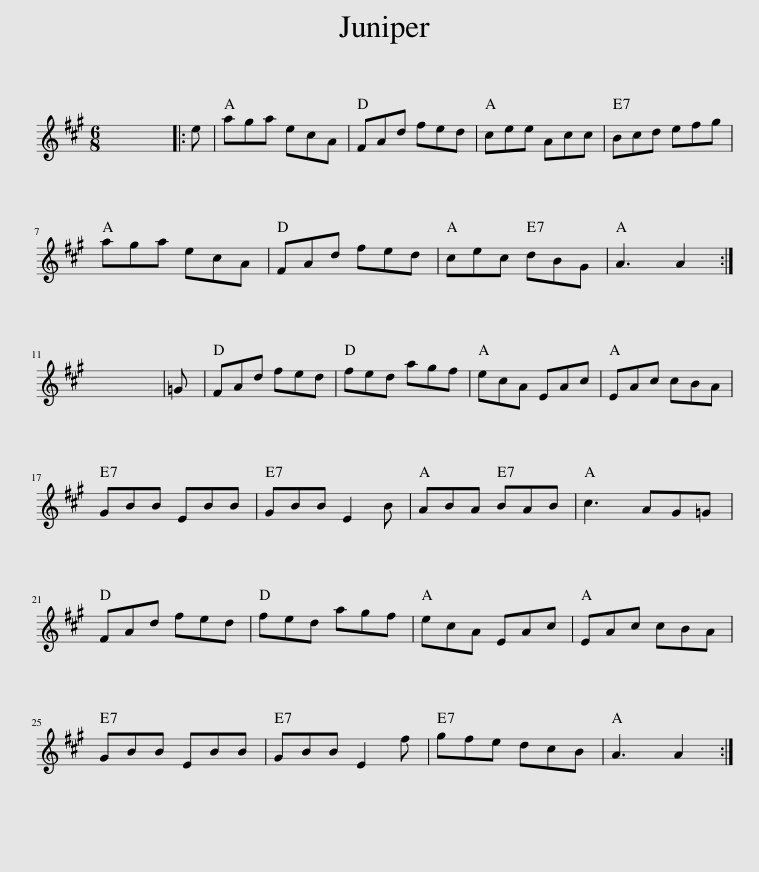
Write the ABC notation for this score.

X:1
L:1/8
M:6/8
I:linebreak $
K:A
V:1 treble
V:1
 x6 |: e | aga ecA | FAd fed | cee Acc | %5
 Bcd efg |$ aga ecA | FAd fed | cec dBG | A3 A2 :|$ %10
 x6 | =G | FAd fed | fed agf | ecA EAc | %15
 EAc cBA |$ GBB EBB | GBB E2 B | ABA BAB | c3 AG=G |$ %20
 FAd fed | fed agf | ecA EAc | EAc cBA |$ GBB EBB | %25
 GBB E2 f | gfe dcB | A3 A2 :| %28
